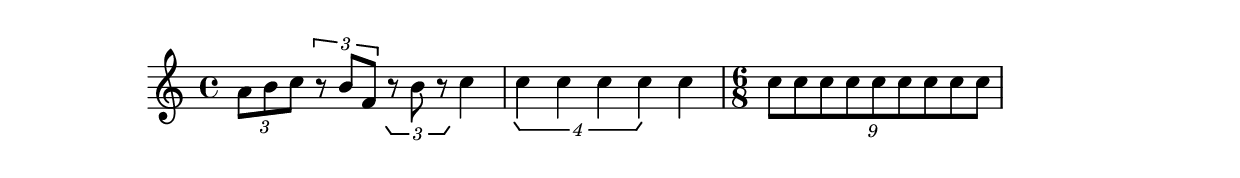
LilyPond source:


\version "1.9.8"
\header{
    
texidoc="
Tuplets are indicated by a bracket with a number.  There should be no
bracket if there is a beam exactly  matching  the length of the tuplet.
The bracket does not interfere with the stafflines, and the number is
centered in the gap in the bracket.

The bracket stops at the end of the stems, if the stems have the same
direction as the bracket. The endings can be adjusted with
@code{bracket-flare}.


"

}
\paper { raggedright= ##t }

\score{
	\notes \context Voice \relative c'' {
		 \times 2/3 { a8 b c }
		 \times 2/3 { r8  b[ f] }
		 \property Voice.TupletBracket \set #'bracket-flare = #'(0.5 . 0.5)
		 \times 2/3 { r8 b r8 }
		 c4 |
		 
		 \times 3/4 { c4 c4 c4 c4 } c4 | 
		 
		 \time 6/8
		 \times 6/9 { c8 c c c c c c c c }

		 }
}



